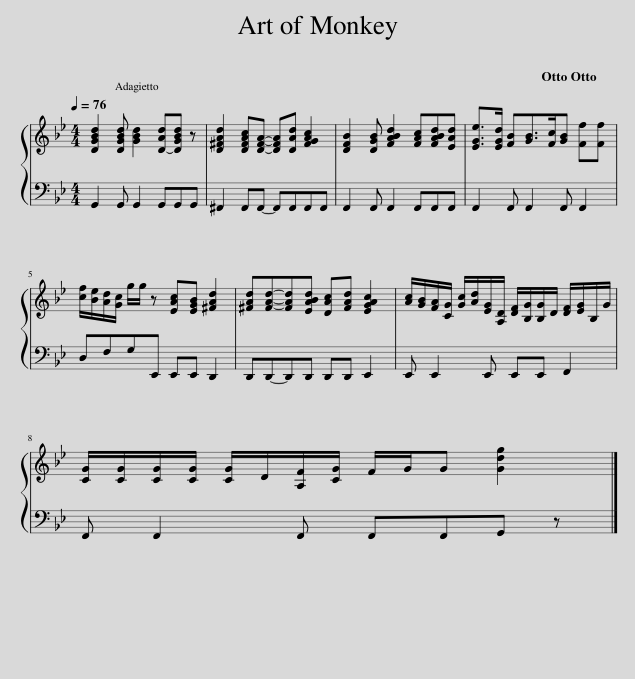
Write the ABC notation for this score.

X:1
%%score { 1 | 2 }
L:1/8
Q:1/4=76
M:4/4
I:linebreak $
K:Bb
V:1 treble
V:2 bass
V:1
 [DGBd]2 [DGBd] [GBd]2 [D-Ad][DGBd] z | [D^FAd]2 [DFAc][DFA]- [DFA][DAd] [FGAc]2 | [DFB]2 [DGB] [FABd]2 [FAc][FABd][EAd] | [EGe]>[EGd] [FB][GB]>[Fc][GB] [Ff][Ff] |$ [cf]/[Be]/[Ad]/[Gc]/ g/g/ z [EAc][EGB] [^FAd]2 | %5
 [^FAd][FAd]-[FAd][EABd] [DAc][FAd] [EGAc]2 | [Ac]/[GB]/[FA]/[CG]/ [Gc]/[Ad]/[EG]/[A,D]/ [DF]/[B,G]/[B,G]/D/ [DF]/[EG]/B,/G/ |$ [CG]/[CG]/[CG]/[CG]/ [CG]/D/[A,F]/[CG]/ F/G/G [Gdg]2 |] %8
V:2
 G,,2 G,, G,,2 G,,G,,G,, | ^F,,2 F,,F,,- F,,F,,F,,F,, | F,,2 F,, F,,2 F,,F,,F,, | F,,2 F,, F,,2 F,, F,,2 |$ D,F,G,E,, E,,E,, D,,2 | %5
 D,,D,,-D,,D,, D,,D,, E,,2 | E,, E,,2 E,, E,,E,, F,,2 |$ F,, F,,2 F,, F,,F,,G,, z |] %8
